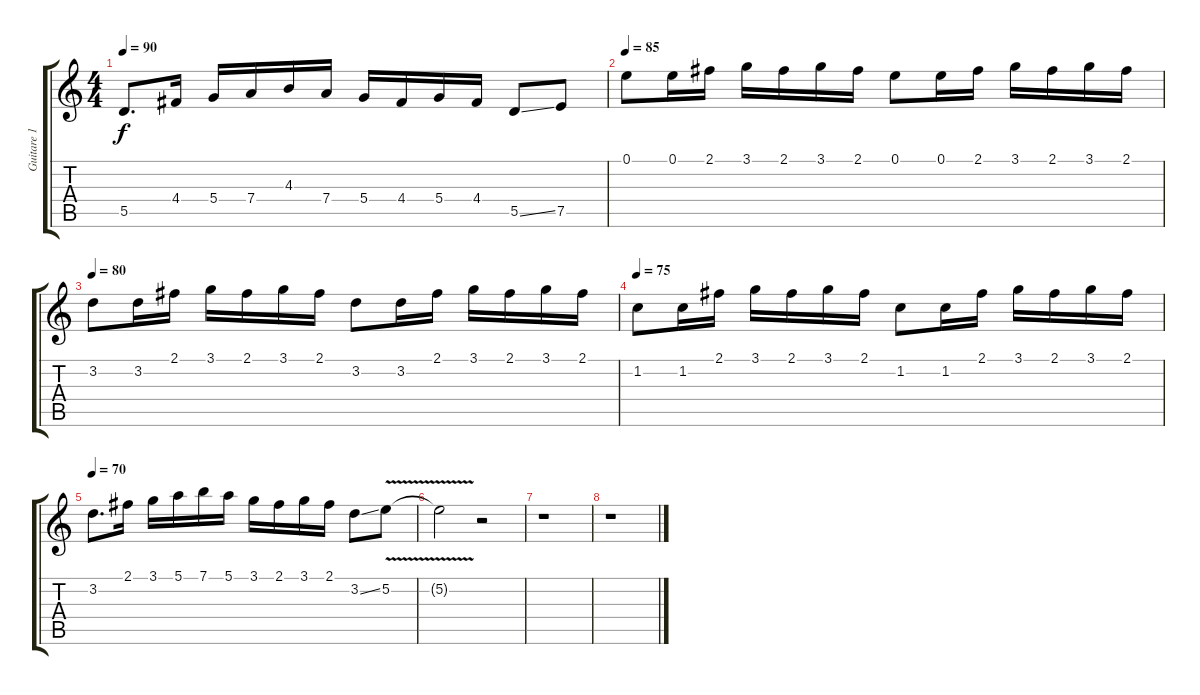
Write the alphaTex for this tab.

\track ("Guitare 1" "Guitare 1") {instrument electricguitarjazz}
\staff {score tabs}
\tuning (E4 B3 G3 D3 A2 E2) {hide}
\ts (4 4)
\tempo 90
\clef g2
\ks c
5.5.8{d dy f} 4.4.16 5.4.16 7.4.16 4.3.16 7.4.16 5.4.16 4.4.16 5.4.16 4.4.16 5.5{ss}.8 7.5.8 |
\tempo 85
0.1.8 0.1.16 2.1.16 3.1.16 2.1.16 3.1.16 2.1.16 0.1.8 0.1.16 2.1.16 3.1.16 2.1.16 3.1.16 2.1.16 |
\tempo 80
3.2.8 3.2.16 2.1.16 3.1.16 2.1.16 3.1.16 2.1.16 3.2.8 3.2.16 2.1.16 3.1.16 2.1.16 3.1.16 2.1.16 |
\tempo 75
1.2.8 1.2.16 2.1.16 3.1.16 2.1.16 3.1.16 2.1.16 1.2.8 1.2.16 2.1.16 3.1.16 2.1.16 3.1.16 2.1.16 |
\tempo 70
3.2.8{d} 2.1.16 3.1.16 5.1.16 7.1.16 5.1.16 3.1.16 2.1.16 3.1.16 2.1.16 3.2{ss}.8 5.2{v}.8 |
5.2{t}.2 r.2 |
r.1 |
r.1
